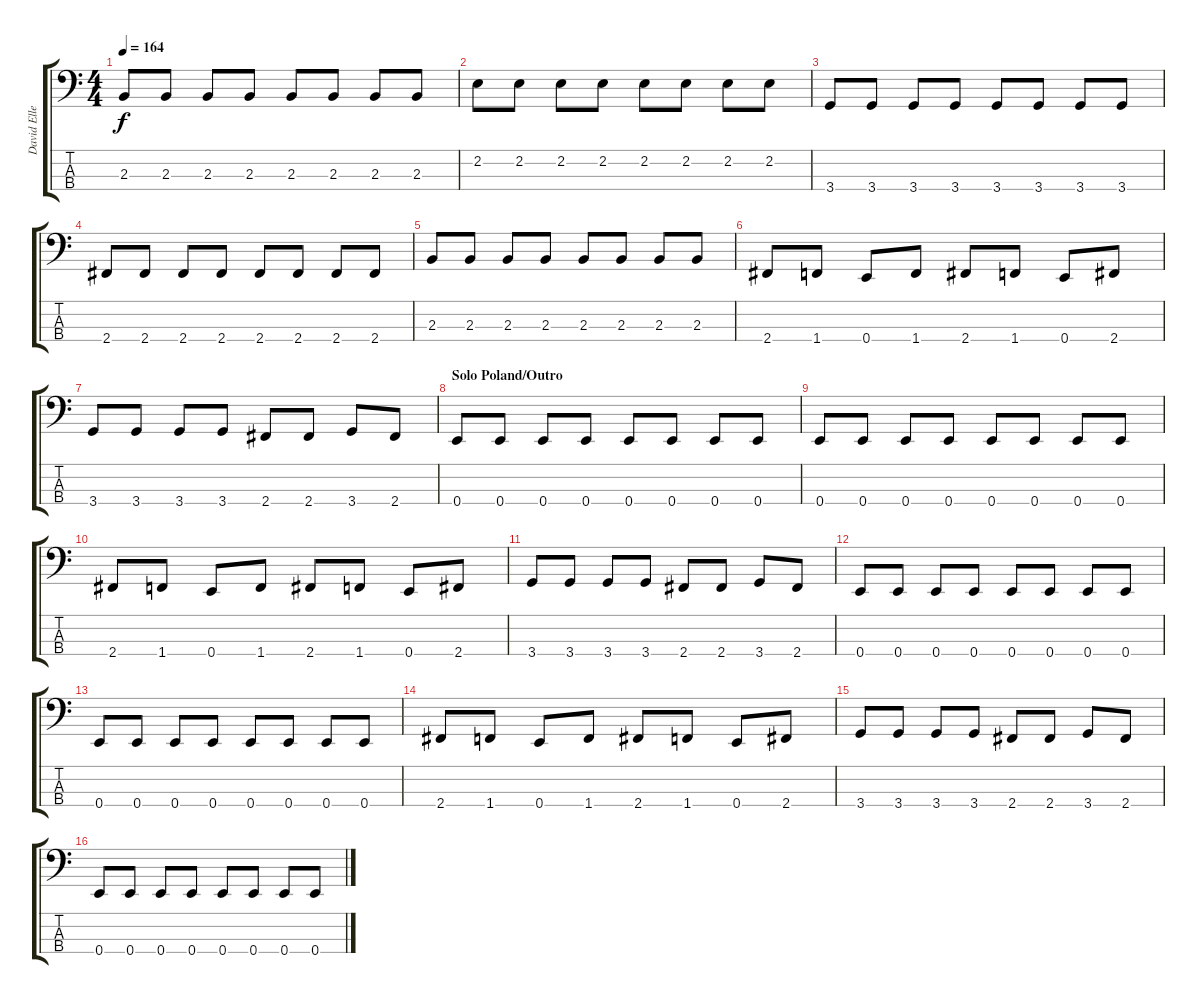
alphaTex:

\track ("David Ellefson (Bass)" "David Elle") {instrument electricguitarjazz}
\staff {score tabs}
\tuning (G2 D2 A1 E1) {hide}
\ts (4 4)
\tempo 164
\clef f4
\ks c
2.3.8{dy f} 2.3.8 2.3.8 2.3.8 2.3.8 2.3.8 2.3.8 2.3.8 |
2.2.8 2.2.8 2.2.8 2.2.8 2.2.8 2.2.8 2.2.8 2.2.8 |
3.4.8 3.4.8 3.4.8 3.4.8 3.4.8 3.4.8 3.4.8 3.4.8 |
2.4.8 2.4.8 2.4.8 2.4.8 2.4.8 2.4.8 2.4.8 2.4.8 |
2.3.8 2.3.8 2.3.8 2.3.8 2.3.8 2.3.8 2.3.8 2.3.8 |
2.4.8 1.4.8 0.4.8 1.4.8 2.4.8 1.4.8 0.4.8 2.4.8 |
3.4.8 3.4.8 3.4.8 3.4.8 2.4.8 2.4.8 3.4.8 2.4.8 |
\section ("" "Solo Poland/Outro")
0.4.8 0.4.8 0.4.8 0.4.8 0.4.8 0.4.8 0.4.8 0.4.8 |
0.4.8 0.4.8 0.4.8 0.4.8 0.4.8 0.4.8 0.4.8 0.4.8 |
2.4.8 1.4.8 0.4.8 1.4.8 2.4.8 1.4.8 0.4.8 2.4.8 |
3.4.8 3.4.8 3.4.8 3.4.8 2.4.8 2.4.8 3.4.8 2.4.8 |
0.4.8 0.4.8 0.4.8 0.4.8 0.4.8 0.4.8 0.4.8 0.4.8 |
0.4.8 0.4.8 0.4.8 0.4.8 0.4.8 0.4.8 0.4.8 0.4.8 |
2.4.8 1.4.8 0.4.8 1.4.8 2.4.8 1.4.8 0.4.8 2.4.8 |
3.4.8 3.4.8 3.4.8 3.4.8 2.4.8 2.4.8 3.4.8 2.4.8 |
0.4.8 0.4.8 0.4.8 0.4.8 0.4.8 0.4.8 0.4.8 0.4.8
